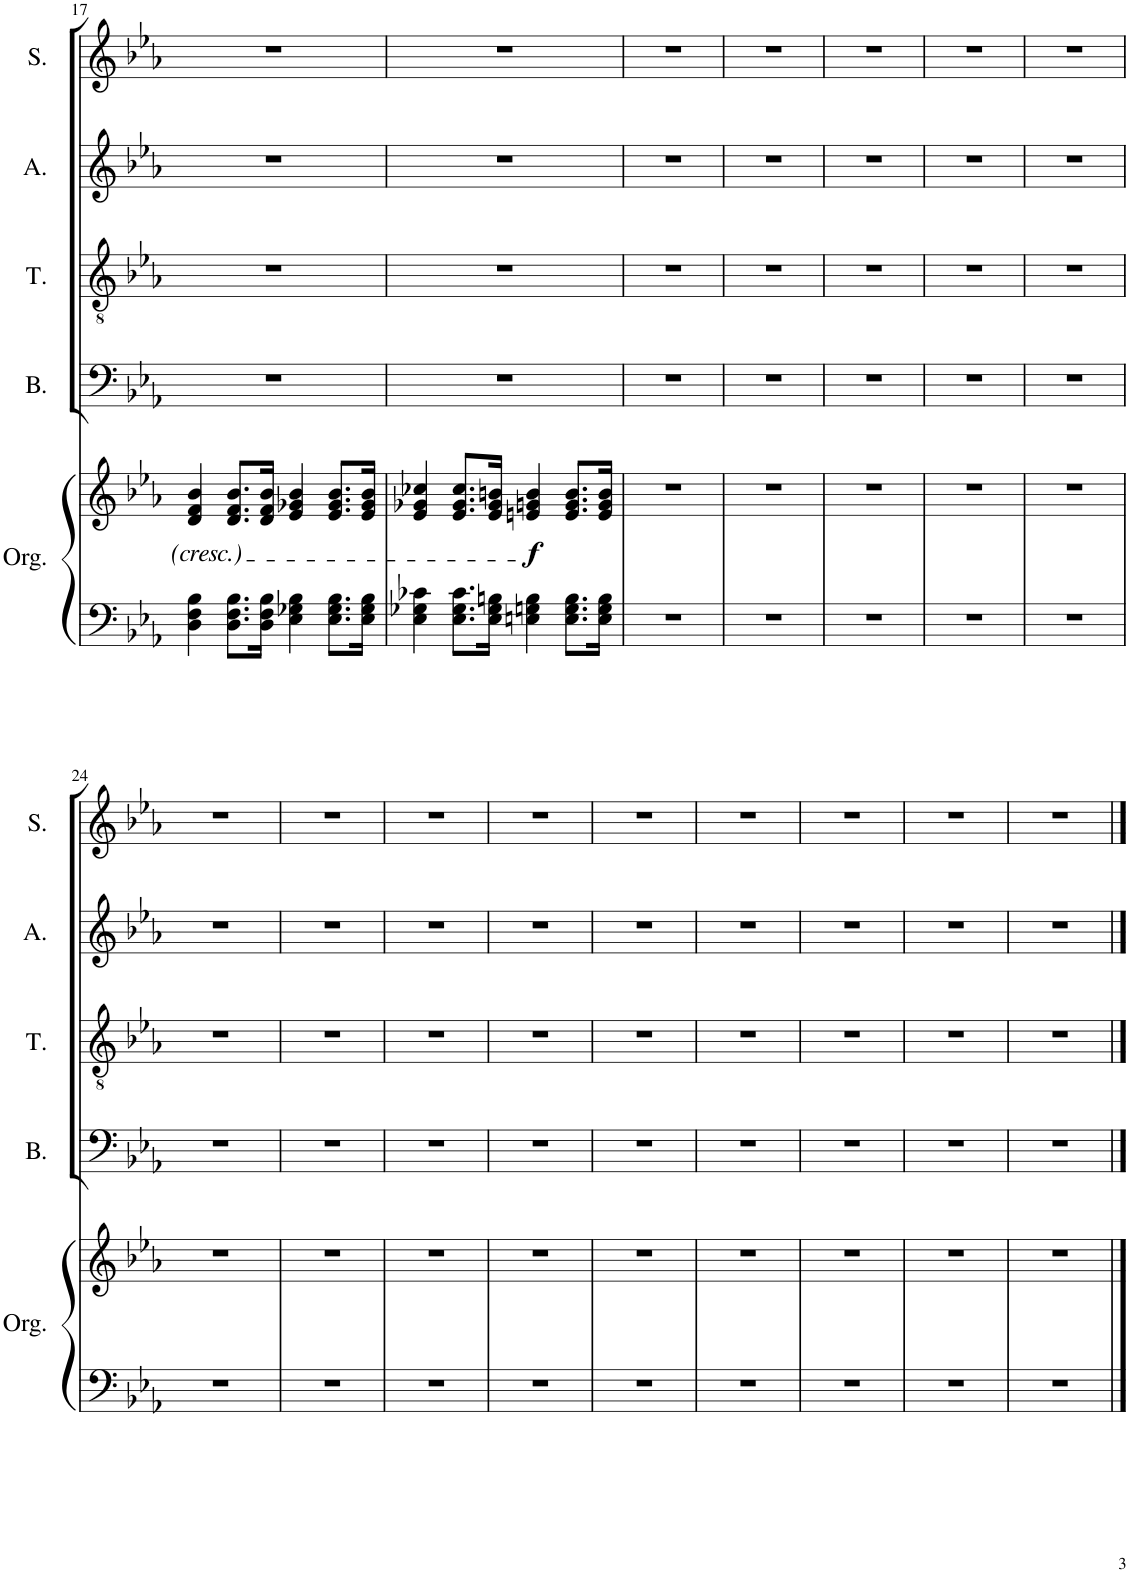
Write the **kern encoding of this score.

**kern	**kern	**dynam	**kern	**kern	**kern	**kern
*part5	*part5	*part5	*part4	*part3	*part2	*part1
*staff6	*staff5	*staff5/6	*staff4	*staff3	*staff2	*staff1
*I"Organ	*	*	*I"Bass	*I"Tenor	*I"Alto	*I"Soprano
*I'Org.	*	*	*I'B.	*I'T.	*I'A.	*I'S.
!!LO:PB:g=z
*clefF4	*clefG2	*	*clefF4	*clefGv2	*clefG2	*clefG2
*k[b-e-a-]	*k[b-e-a-]	*	*k[b-e-a-]	*k[b-e-a-]	*k[b-e-a-]	*k[b-e-a-]
*M4/4	*M4/4	*	*M4/4	*M4/4	*M4/4	*M4/4
=17	=17	=17	=17	=17	=17	=17
4D\ 4F\ 4B-\	4d/ 4f/ 4b-/	.	1r	1r	1r	1r
8.D\ 8.F\ 8.B-\L	8.d/ 8.f/ 8.b-/L	.	.	.	.	.
16D\ 16F\ 16B-\Jk	16d/ 16f/ 16b-/Jk	.	.	.	.	.
4E-\ 4G-X\ 4B-\	4e-/ 4g-X/ 4b-/	.	.	.	.	.
8.E-\ 8.G-\ 8.B-\L	8.e-/ 8.g-/ 8.b-/L	.	.	.	.	.
16E-\ 16G-\ 16B-\Jk	16e-/ 16g-/ 16b-/Jk	.	.	.	.	.
=18	=18	=18	=18	=18	=18	=18
4E-\ 4G-X\ 4c-X\	4e-/ 4g-X/ 4cc-X/	.	1r	1r	1r	1r
8.E-\ 8.G-\ 8.c-\L	8.e-/ 8.g-/ 8.cc-/L	.	.	.	.	.
16E-\ 16G-\ 16Bn\Jk	16e-/ 16g-/ 16bn/Jk	.	.	.	.	.
!	!	!LO:DY:b	!	!	!	!
4En\ 4Gn\ 4B\	4en/ 4gn/ 4b/	f	.	.	.	.
8.E\ 8.G\ 8.B\L	8.e/ 8.g/ 8.b/L	.	.	.	.	.
16E\ 16G\ 16B\Jk	16e/ 16g/ 16b/Jk	.	.	.	.	.
=19	=19	=19	=19	=19	=19	=19
1r	1r	.	1r	1r	1r	1r
=20	=20	=20	=20	=20	=20	=20
1r	1r	.	1r	1r	1r	1r
=21	=21	=21	=21	=21	=21	=21
1r	1r	.	1r	1r	1r	1r
=22	=22	=22	=22	=22	=22	=22
1r	1r	.	1r	1r	1r	1r
=23	=23	=23	=23	=23	=23	=23
1r	1r	.	1r	1r	1r	1r
!!LO:LB:g=z
=24	=24	=24	=24	=24	=24	=24
1r	1r	.	1r	1r	1r	1r
=25	=25	=25	=25	=25	=25	=25
1r	1r	.	1r	1r	1r	1r
=26	=26	=26	=26	=26	=26	=26
1r	1r	.	1r	1r	1r	1r
=27	=27	=27	=27	=27	=27	=27
1r	1r	.	1r	1r	1r	1r
=28	=28	=28	=28	=28	=28	=28
1r	1r	.	1r	1r	1r	1r
=29	=29	=29	=29	=29	=29	=29
1r	1r	.	1r	1r	1r	1r
=30	=30	=30	=30	=30	=30	=30
1r	1r	.	1r	1r	1r	1r
=31	=31	=31	=31	=31	=31	=31
1r	1r	.	1r	1r	1r	1r
=32	=32	=32	=32	=32	=32	=32
1r	1r	.	1r	1r	1r	1r
==	==	==	==	==	==	==
*-	*-	*-	*-	*-	*-	*-
